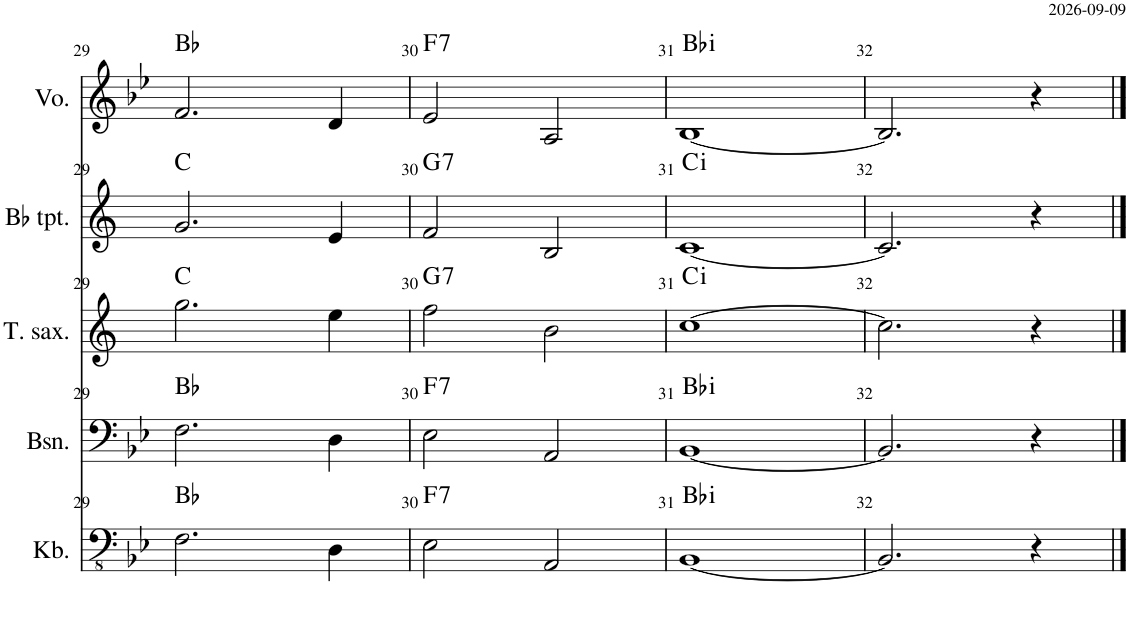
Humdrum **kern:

**kern	**harte	**kern	**harte	**kern	**harte	**kern	**harte	**kern	**harte
*part5	*part5	*part4	*part4	*part3	*part3	*part2	*part2	*part1	*part1
*staff5	*	*staff4	*	*staff3	*	*staff2	*	*staff1	*
*I"Kontrabas	*	*I"Basun	*	*I"Tenor saxofon	*	*I"Trompet i Bb	*	*I"Stemme	*
*I'Kb.	*	*I'Bsn.	*	*I'T. sax.	*	*	*	*	*
!!LO:PB:g=z
*clefFv4	*	*clefF4	*	*clefG2	*	*clefG2	*	*clefG2	*
*Trd7c12	*	*	*	*Trd8c14	*	*Trd1c2	*	*	*
*k[b-e-]	*	*k[b-e-]	*	*k[]	*	*k[]	*	*k[b-e-]	*
*M4/4	*	*M4/4	*	*M4/4	*	*M4/4	*	*M4/4	*
=29	=29	=29	=29	=29	=29	=29	=29	=29	=29
2.FF\	Bb:maj	2.F\	Bb:maj	2.gg\	C:maj	2.g/	C:maj	2.f/	Bb:maj
4DD\	.	4D\	.	4ee\	.	4e/	.	4d/	.
=30	=30	=30	=30	=30	=30	=30	=30	=30	=30
!	!LO:H:kt=7	!	!LO:H:kt=7	!	!LO:H:kt=7	!	!LO:H:kt=7	!	!LO:H:kt=7
2EE-\	F:7	2E-\	F:7	2ff\	G:7	2f/	G:7	2e-/	F:7
2AAA/	.	2AA/	.	2b\	.	2B/	.	2A/	.
=31	=31	=31	=31	=31	=31	=31	=31	=31	=31
!	!LO:H:kt=i	!	!LO:H:kt=i	!	!LO:H:kt=i	!	!LO:H:kt=i	!	!LO:H:kt=i
[1BBB-	.	[1BB-	.	[1cc	.	[1c	.	[1B-	.
=32	=32	=32	=32	=32	=32	=32	=32	=32	=32
2.BBB-/]	.	2.BB-/]	.	2.cc\]	.	2.c/]	.	2.B-/]	.
4r	.	4r	.	4r	.	4r	.	4r	.
==	==	==	==	==	==	==	==	==	==
*-	*-	*-	*-	*-	*-	*-	*-	*-	*-
